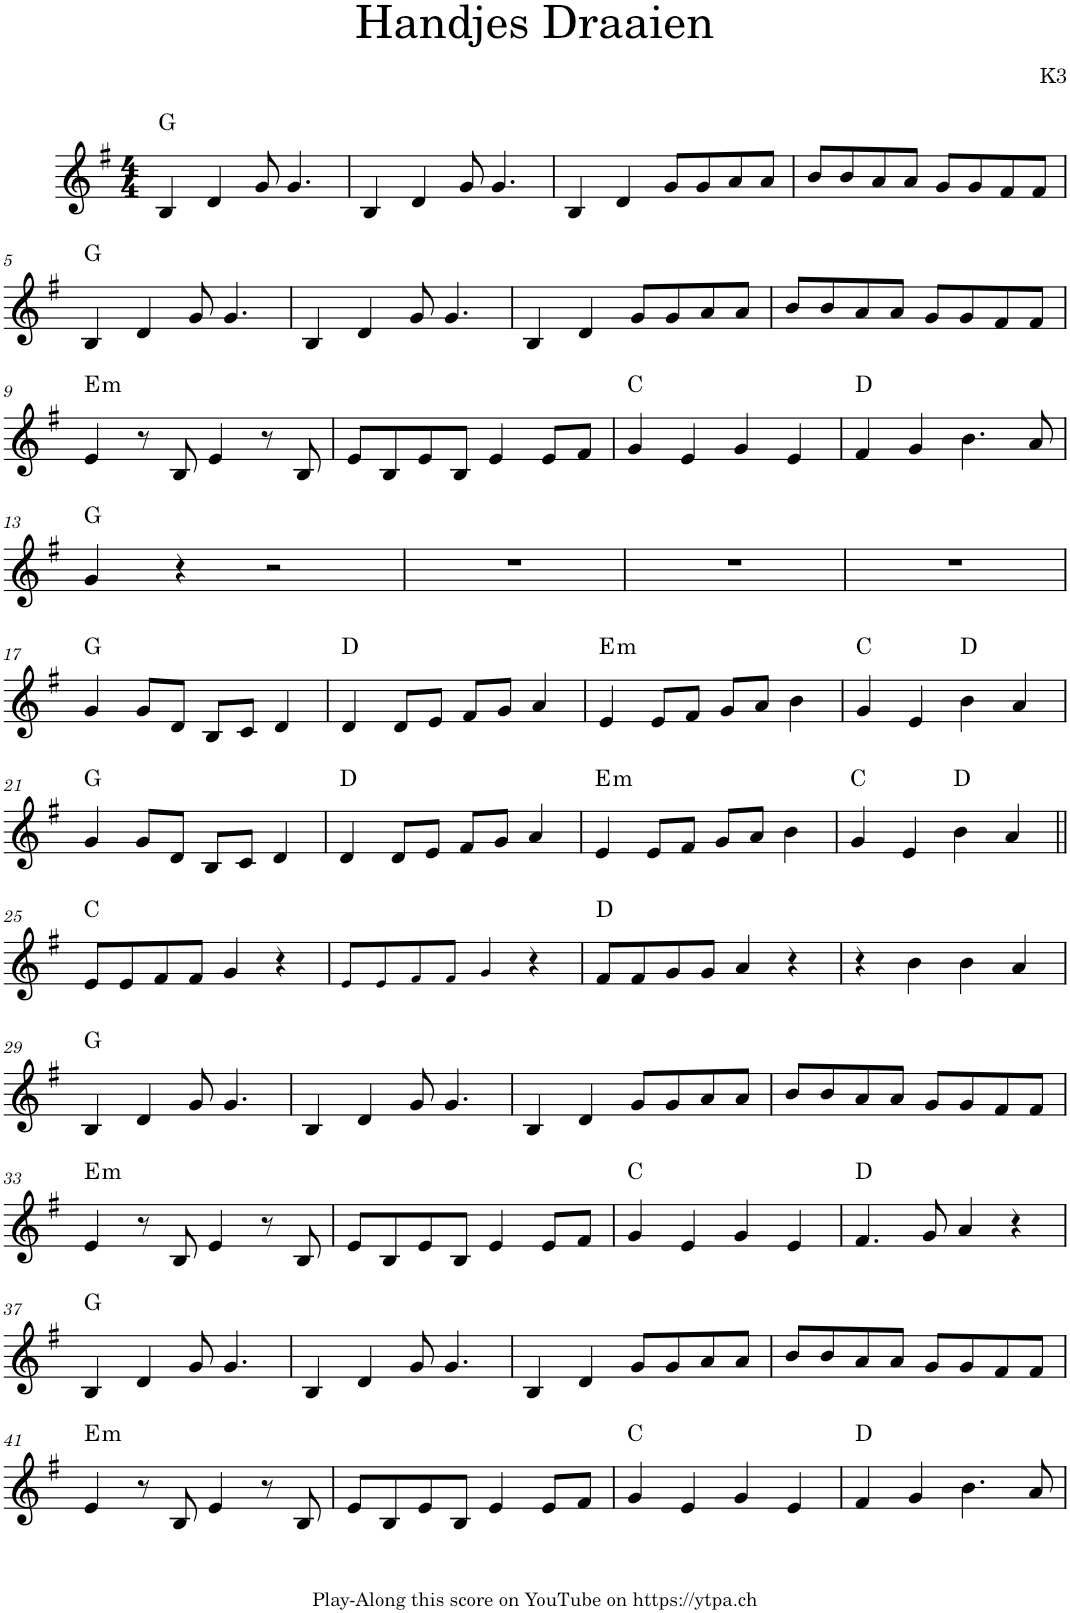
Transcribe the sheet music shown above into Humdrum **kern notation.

**kern	**harte
*part1	*part1
*staff1	*
*I"Piano	*
*I'Pno.	*
*clefG2	*
*k[f#]	*
*M4/4	*
=1	=1
4B/	G:maj
4d/	.
8g/	.
4.g/	.
=2	=2
4B/	.
4d/	.
8g/	.
4.g/	.
=3	=3
4B/	.
4d/	.
8g/L	.
8g/	.
8a/	.
8a/J	.
=4	=4
8b/L	.
8b/	.
8a/	.
8a/J	.
8g/L	.
8g/	.
8f#/	.
8f#/J	.
!!LO:LB:g=z
=5	=5
4B/	G:maj
4d/	.
8g/	.
4.g/	.
=6	=6
4B/	.
4d/	.
8g/	.
4.g/	.
=7	=7
4B/	.
4d/	.
8g/L	.
8g/	.
8a/	.
8a/J	.
=8	=8
8b/L	.
8b/	.
8a/	.
8a/J	.
8g/L	.
8g/	.
8f#/	.
8f#/J	.
!!LO:LB:g=z
=9	=9
!	!LO:H:kt=m
4e/	E:min
8r	.
8B/	.
4e/	.
8r	.
8B/	.
=10	=10
8e/L	.
8B/	.
8e/	.
8B/J	.
4e/	.
8e/L	.
8f#/J	.
=11	=11
4g/	C:maj
4e/	.
4g/	.
4e/	.
=12	=12
4f#/	D:maj
4g/	.
4.b\	.
8a/	.
!!LO:LB:g=z
=13	=13
4g/	G:maj
4r	.
2r	.
=14	=14
1r	.
=15	=15
1r	.
=16	=16
1r	.
!!LO:LB:g=z
=17	=17
4g/	G:maj
8g/L	.
8d/J	.
8B/L	.
8c/J	.
4d/	.
=18	=18
4d/	D:maj
8d/L	.
8e/J	.
8f#/L	.
8g/J	.
4a/	.
=19	=19
!	!LO:H:kt=m
4e/	E:min
8e/L	.
8f#/J	.
8g/L	.
8a/J	.
4b\	.
=20	=20
4g/	C:maj
4e/	.
4b\	D:maj
4a/	.
!!LO:LB:g=z
=21	=21
4g/	G:maj
8g/L	.
8d/J	.
8B/L	.
8c/J	.
4d/	.
=22	=22
4d/	D:maj
8d/L	.
8e/J	.
8f#/L	.
8g/J	.
4a/	.
=23	=23
!	!LO:H:kt=m
4e/	E:min
8e/L	.
8f#/J	.
8g/L	.
8a/J	.
4b\	.
=24	=24
4g/	C:maj
4e/	.
4b\	D:maj
4a/	.
!!LO:LB:g=z
=25||	=25||
8e/L	C:maj
8e/	.
8f#/	.
8f#/J	.
4g/	.
4r	.
=26	=26
8e!/L	.
8e!/	.
8f#!/	.
8f#!/J	.
4g!/	.
4r	.
=27	=27
8f#/L	D:maj
8f#/	.
8g/	.
8g/J	.
4a/	.
4r	.
=28	=28
4r	.
4b\	.
4b\	.
4a/	.
!!LO:LB:g=z
=29	=29
4B/	G:maj
4d/	.
8g/	.
4.g/	.
=30	=30
4B/	.
4d/	.
8g/	.
4.g/	.
=31	=31
4B/	.
4d/	.
8g/L	.
8g/	.
8a/	.
8a/J	.
=32	=32
8b/L	.
8b/	.
8a/	.
8a/J	.
8g/L	.
8g/	.
8f#/	.
8f#/J	.
!!LO:LB:g=z
=33	=33
!	!LO:H:kt=m
4e/	E:min
8r	.
8B/	.
4e/	.
8r	.
8B/	.
=34	=34
8e/L	.
8B/	.
8e/	.
8B/J	.
4e/	.
8e/L	.
8f#/J	.
=35	=35
4g/	C:maj
4e/	.
4g/	.
4e/	.
=36	=36
4.f#/	D:maj
8g/	.
4a/	.
4r	.
!!LO:LB:g=z
=37	=37
4B/	G:maj
4d/	.
8g/	.
4.g/	.
=38	=38
4B/	.
4d/	.
8g/	.
4.g/	.
=39	=39
4B/	.
4d/	.
8g/L	.
8g/	.
8a/	.
8a/J	.
=40	=40
8b/L	.
8b/	.
8a/	.
8a/J	.
8g/L	.
8g/	.
8f#/	.
8f#/J	.
!!LO:LB:g=z
=41	=41
!	!LO:H:kt=m
4e/	E:min
8r	.
8B/	.
4e/	.
8r	.
8B/	.
=42	=42
8e/L	.
8B/	.
8e/	.
8B/J	.
4e/	.
8e/L	.
8f#/J	.
=43	=43
4g/	C:maj
4e/	.
4g/	.
4e/	.
=44	=44
4f#/	D:maj
4g/	.
4.b\	.
8a/	.
=	=
*-	*-
